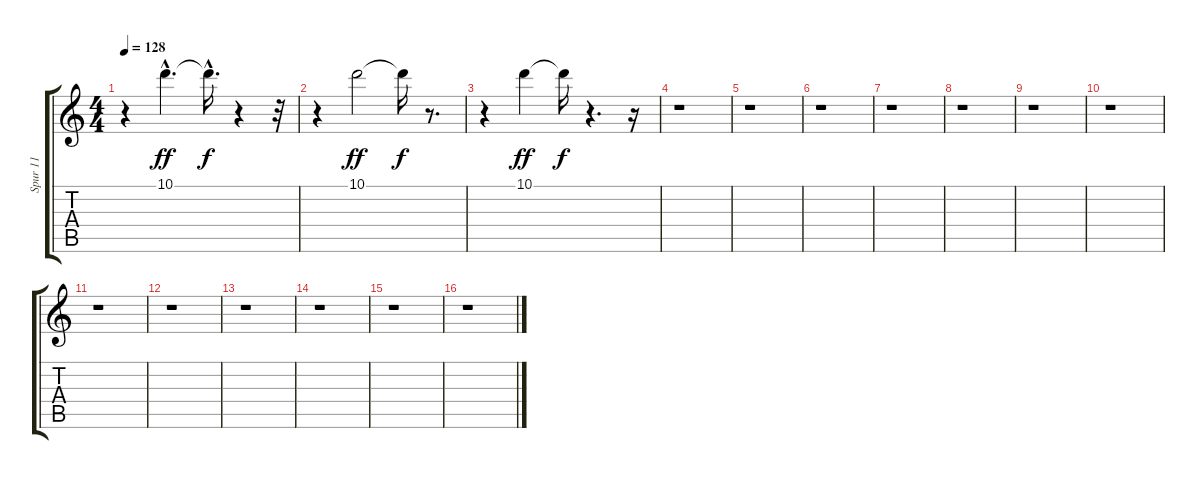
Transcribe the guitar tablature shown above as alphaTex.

\track ("Spur 11" "Spur 11") {instrument acousticguitarnylon}
\staff {score tabs}
\tuning (E4 B3 G3 D3 A2 E2) {hide}
\ts (4 4)
\tempo 128
\clef g2
\ks c
r.4{dy f} 10.1{hac}.4{d dy ff} 10.1{hac t}.16{d dy f} r.4 r.32 |
r.4 10.1.2{dy ff} 10.1{t}.16{dy f} r.8{d} |
r.4 10.1.4{dy ff} 10.1{t}.16{dy f} r.4{d} r.16 |
r.1 |
r.1 |
r.1 |
r.1 |
r.1 |
r.1 |
r.1 |
r.1 |
r.1 |
r.1 |
r.1 |
r.1 |
r.1
